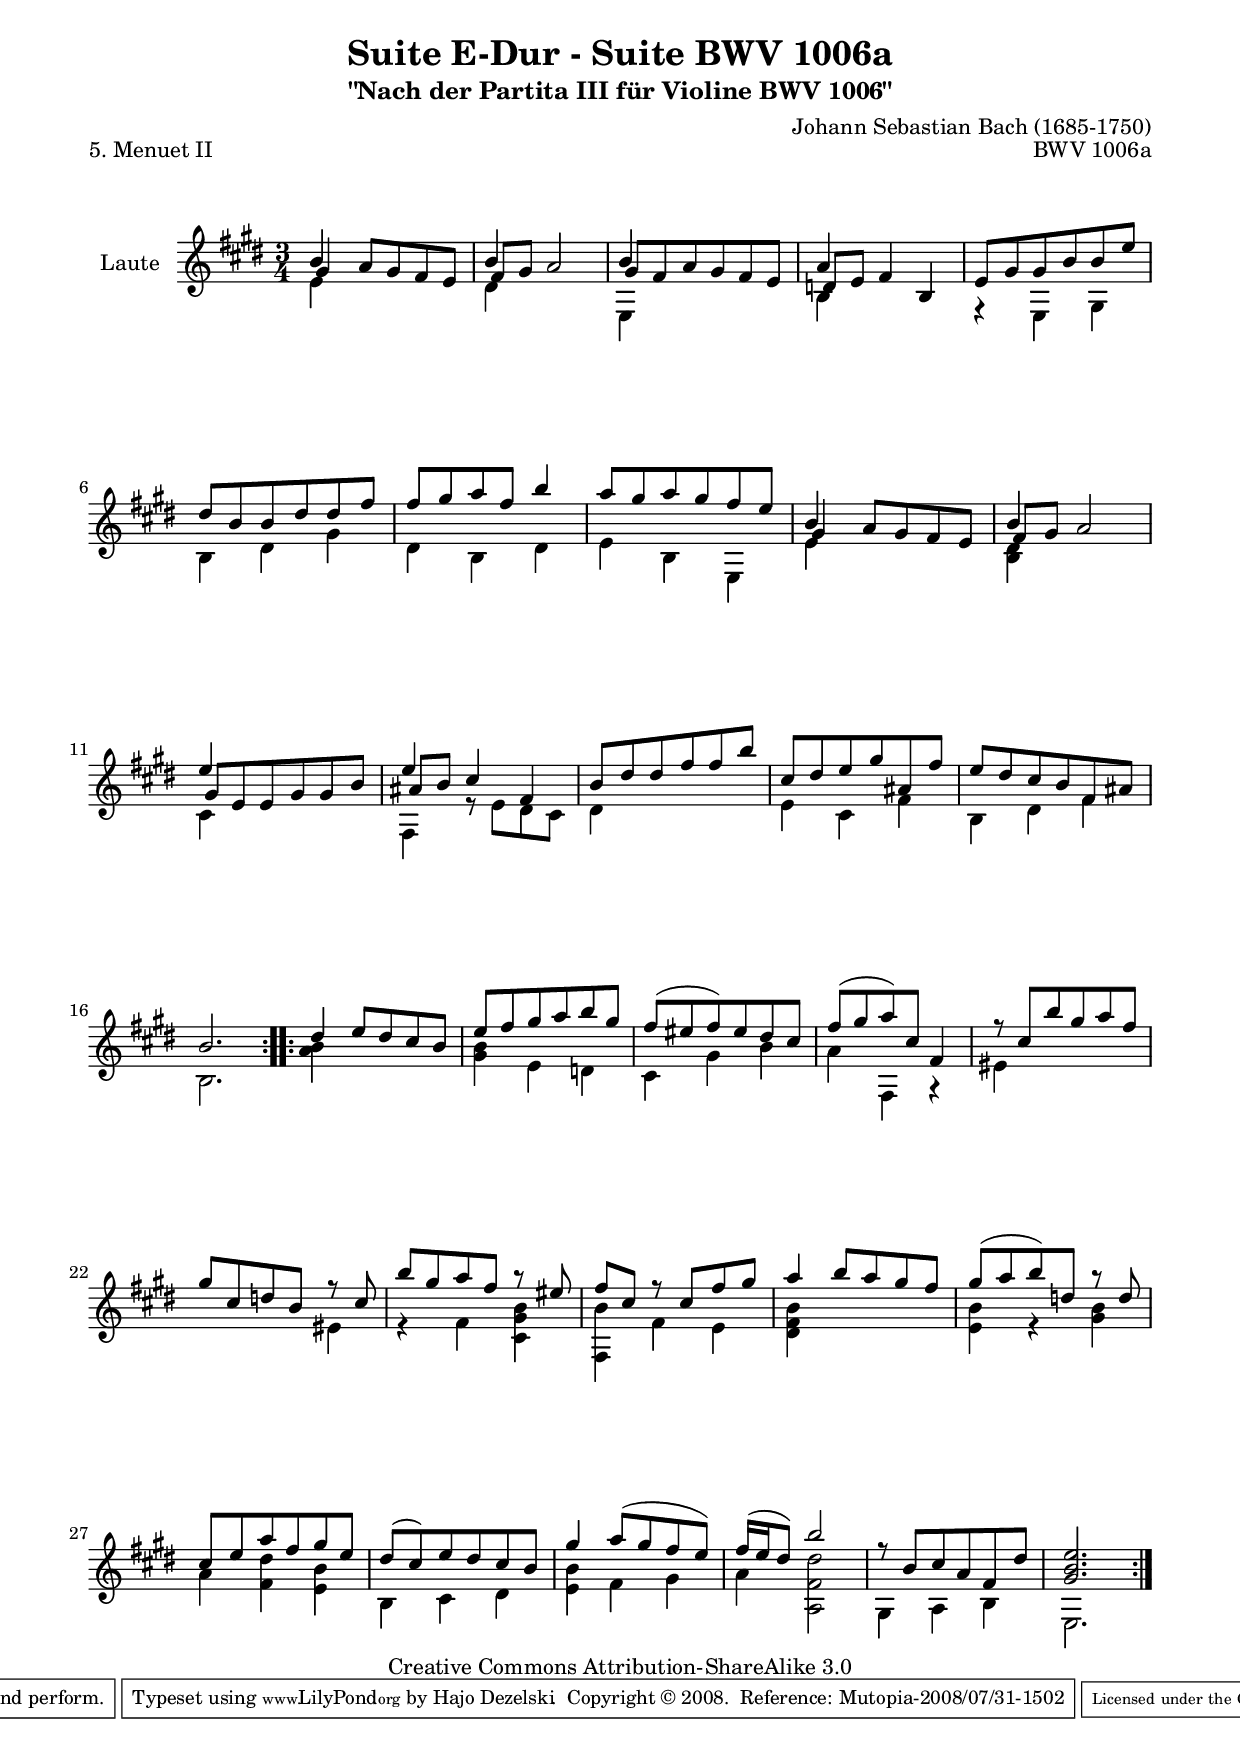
\version "2.11.48"

\paper {
    page-top-space = #0.0
    %indent = 0.0
    line-width = 18.0\cm
    ragged-bottom = ##f
    ragged-last-bottom = ##f
}

% #(set-default-paper-size "a4")

#(set-global-staff-size 19)

\header {
        title = "Suite E-Dur - Suite BWV 1006a"
        subtitle = "\"Nach der Partita III für Violine BWV 1006\""
        piece = "5. Menuet II"
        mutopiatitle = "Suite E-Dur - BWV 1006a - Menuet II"
        composer = "Johann Sebastian Bach (1685-1750)"
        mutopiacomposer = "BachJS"
        opus = "BWV 1006a"
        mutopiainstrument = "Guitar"
	arrangement = "Hajo Dezelski"
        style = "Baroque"
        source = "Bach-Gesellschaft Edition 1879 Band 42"
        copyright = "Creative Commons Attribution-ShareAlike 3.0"
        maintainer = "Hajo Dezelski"
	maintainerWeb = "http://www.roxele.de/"
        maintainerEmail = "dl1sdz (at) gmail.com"
	
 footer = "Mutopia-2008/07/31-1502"
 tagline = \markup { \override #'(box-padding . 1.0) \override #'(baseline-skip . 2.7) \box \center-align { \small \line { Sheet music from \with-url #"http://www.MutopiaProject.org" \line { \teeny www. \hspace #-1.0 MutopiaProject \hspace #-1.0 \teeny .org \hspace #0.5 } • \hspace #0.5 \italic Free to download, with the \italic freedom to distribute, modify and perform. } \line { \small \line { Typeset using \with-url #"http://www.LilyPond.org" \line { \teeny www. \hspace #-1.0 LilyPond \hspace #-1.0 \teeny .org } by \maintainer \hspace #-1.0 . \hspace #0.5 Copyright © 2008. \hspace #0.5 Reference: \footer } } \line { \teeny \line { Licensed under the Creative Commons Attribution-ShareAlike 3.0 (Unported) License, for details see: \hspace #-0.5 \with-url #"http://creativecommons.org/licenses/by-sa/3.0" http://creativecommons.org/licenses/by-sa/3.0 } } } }
}

melodyOne = \relative b' {
	\repeat volta 2 { % begin repeat
		b4 s2  | % 1
		b4 s2 | % 2
		b4 s2 | % 3
		a4 s2 | % 4
		e8 [ gis gis b b e ] | % 5
		dis8 [ b b dis dis fis ] | % 6
		fis8 [ gis a fis ] b4 | % 7
		a8 [ gis a gis fis e ] | % 8
		b4 s2 | % 9
		b4 s2 | % 10
		e4 s2 | % 11
		e4 s2 | % 12
		b8 [ dis dis fis fis b ] | % 13
		cis,8 [ dis e gis ais, fis' ] | % 14
		e8 [ dis cis8 b fis ais ] | % 15
		b2. | % 16
	} % end repeat
	
	
 	
	\repeat volta 2 { % begin repeat
		dis4 e8 [ dis cis b ] | % 17
		e8 [ fis gis a b gis ] | % 18
		fis8 [ (eis fis) eis dis cis ] | % 19
		fis8 [ (gis a) cis, ] fis,4 | % 20
		r8 cis' [  b' gis a fis ] | % 21
		gis8 [ cis, d b] r8 cis8 ] | % 22
		b'8 [ gis a fis] r8 eis8 ] | % 23
		fis8 [cis] r8 cis8 [ fis gis ] | % 24
		a4 b8 [ a gis fis ] | % 25
		gis8 [ (a b) d,] r8 d8 ] | % 26
		cis8 [ e a8 fis gis e ] | % 27
		dis8 [ (cis) e dis cis b ] | % 28
		gis'4 a8 [ (gis fis e) ] | %29
		fis16 [ (e16 dis8) ] b'2 | % 30
		r8 b,8 [ cis a fis dis'] | % 31
		<gis, b e>2. | % 32

	} % end repeat
    
}

melodyTwo =  \relative e' {
	\repeat volta 2 { % begin repeat
		e4 s2 | % 1
		dis4 s2 | % 2
		e,4 s2 | % 3
		b'4 s2 | % 4
		r4 e,4 gis4 | % 5
		b4 dis4 gis4 | % 6
		dis4 b4 dis4 | % 7
		e4 b4 e,4 | % 8
		e'4 s2 | % 9
		<b dis>4 s2 | % 10
		cis4 s2| % 11
		fis,4 r8 e'8 [ dis cis] | % 12
		dis4 s2 | % 13
		e4 cis4 fis4 | % 14
		b,4 dis4 fis4 | % 15
		b,2. | % 16
	} % end repeat
	

 	\repeat volta 2 { % begin repeat
		<a' b>4 s2 | % 17
		<gis b>4 e d | % 18
		cis4 gis'4 b4 | % 19
		a4 fis,4 r4 | % 20
		eis'4 s2 | % 21
		s2 eis4 | % 22
		r4 fis4 <cis gis' b>4 | % 23
		<fis, b'>4 fis' e | % 24
		<dis fis b>4 s2 | % 25
		<e b'>4 r4 <gis b>4 | % 26
		a4 <fis dis'>4 <e b'>4 | % 27
		b4 cis dis | % 28
		<e b'>4 fis gis4 | % 29
		a4  <a, fis' dis'>2  | % 30
		gis4 a4 b4 | % 31
		e,2. | % 32
	} % end repeat

}

melodyThree =  \relative g' {
	\repeat volta 2 { % begin repeat
		gis4  a8 [ gis fis e ] | % 1
		fis8 [ gis ]  a2 | % 2
		gis8 [ fis a gis fis e ] | % 3
		d8 [ e ] fis4 b, | % 4
		s2.*4 | %  8
		gis'4 a8 [ gis fis e ] | % 9
		fis8 [ gis ]  a2 | % 10
		gis8 [ e e gis gis b ] | % 11
		ais8 [ b ] cis4 fis, | % 12
		s2.*4 | % 16
	} % end repeat
	

 	\repeat volta 2 { % begin repeat
		s2.*16 | % 32
	} % end repeat

}

melody = << \melodyOne \\ \melodyTwo \\ \melodyThree >>

% The score definition

\score {
	\context Staff << 
        \set Staff.instrumentName = "Laute"
	\set Staff.midiInstrument = "acoustic guitar (nylon)"
        { \clef treble \key e \major \time 3/4 \melody  }
    >>
	\layout { }
 	 \midi { }
}
